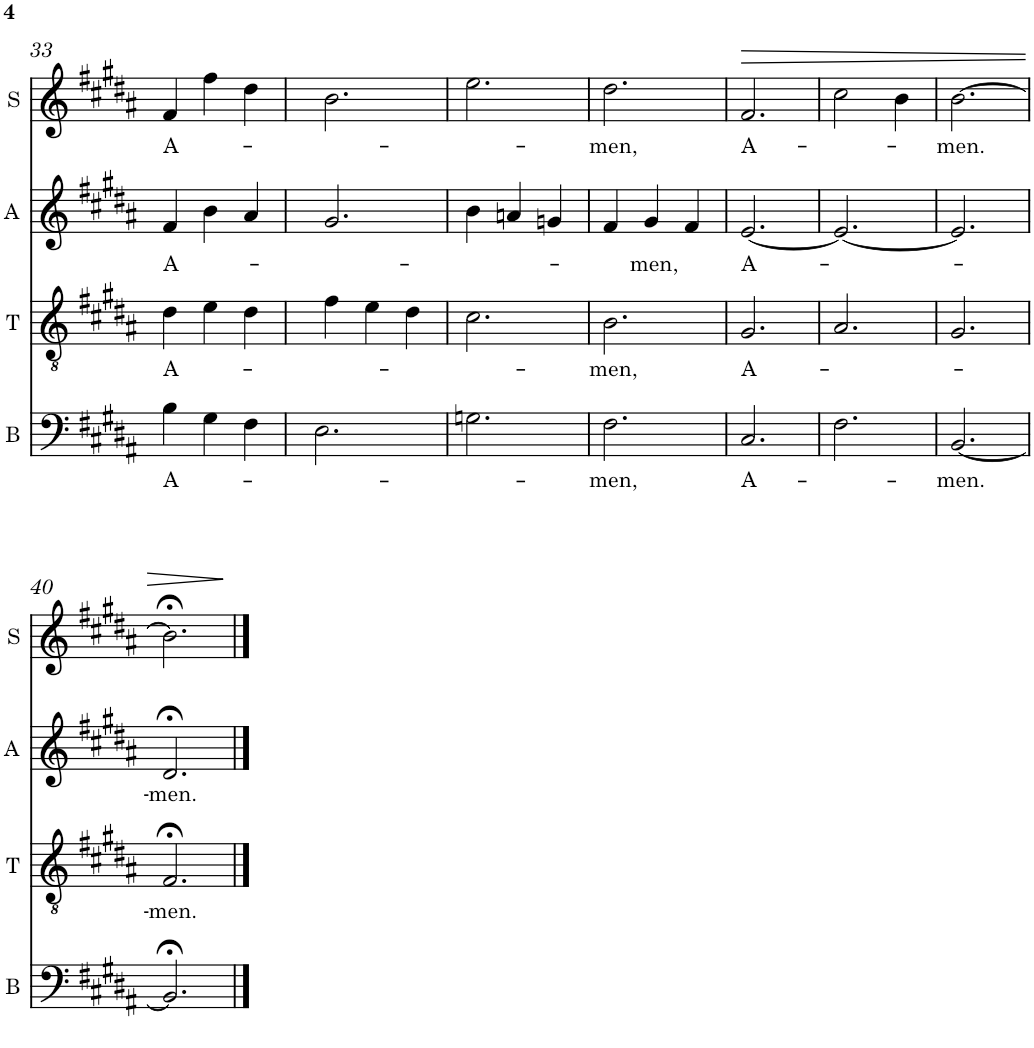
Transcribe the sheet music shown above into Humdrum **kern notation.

**kern	**text	**kern	**text	**kern	**text	**kern	**text	**dynam
*part4	*part4	*part3	*part3	*part2	*part2	*part1	*part1	*part1
*staff4	*staff4	*staff3	*staff3	*staff2	*staff2	*staff1	*staff1	*staff1
*I"Bas	*	*I"Tenor	*	*I"Alt	*	*I"Sopraan	*	*
*I'B	*	*I'T	*	*I'A	*	*I'S	*	*
!!LO:PB:g=z
*clefF4	*	*clefGv2	*	*clefG2	*	*clefG2	*	*
*k[f#c#g#d#a#]	*	*k[f#c#g#d#a#]	*	*k[f#c#g#d#a#]	*	*k[f#c#g#d#a#]	*	*
*B:	*	*B:	*	*B:	*	*B:	*	*
*M3/4	*	*M3/4	*	*M3/4	*	*M3/4	*	*
=33	=33	=33	=33	=33	=33	=33	=33	=33
!	!LO:LY:b	!	!LO:LY:b	!	!LO:LY:b	!	!LO:LY:b	!
4B\	A-	4d#\	A-	4f#/	A-	4f#/	A-	.
4G#\	.	4e\	.	4b\	.	4ff#\	.	.
4F#\	.	4d#\	.	4a#/	.	4dd#\	.	.
=34	=34	=34	=34	=34	=34	=34	=34	=34
2.E\	.	4f#\	.	2.g#/	.	2.b\	.	.
.	.	4e\	.	.	.	.	.	.
.	.	4d#\	.	.	.	.	.	.
=35	=35	=35	=35	=35	=35	=35	=35	=35
2.Gn\	.	2.c#\	.	4b\	.	2.ee\	.	.
.	.	.	.	4an/	.	.	.	.
.	.	.	.	4gn/	.	.	.	.
=36	=36	=36	=36	=36	=36	=36	=36	=36
!	!LO:LY:b	!	!LO:LY:b	!	!	!	!LO:LY:b	!
2.F#\	-men,	2.B\	-men,	4f#/	.	2.dd#\	-men,	.
!	!	!	!	!	!LO:LY:b	!	!	!
.	.	.	.	4g#/	-men,	.	.	.
.	.	.	.	4f#/	.	.	.	.
=37	=37	=37	=37	=37	=37	=37	=37	=37
!	!LO:LY:b	!	!LO:LY:b	!	!LO:LY:b	!	!LO:LY:b	!LO:HP:b
2.C#/	A-	2.G#/	A-	[2.e/	A-	2.f#/	A-	>
=38	=38	=38	=38	=38	=38	=38	=38	=38
2.F#\	.	2.A#/	.	2.e/_	.	2cc#\	.	.
.	.	.	.	.	.	4b\	.	.
=39	=39	=39	=39	=39	=39	=39	=39	=39
!	!LO:LY:b	!	!	!	!	!	!LO:LY:b	!
[2.BB/	-men.	2.G#/	.	2.e/]	.	[2.b\	-men.	.
!!LO:LB:g=z
=40	=40	=40	=40	=40	=40	=40	=40	=40
!	!	!	!LO:LY:b	!	!LO:LY:b	!	!	!
2.BB;</]	.	2.F#;</	-men.	2.d#;</	-men.	2.b;<\]	.	.
.	.	.	.	.	.	.	.	]
==	==	==	==	==	==	==	==	==
*-	*-	*-	*-	*-	*-	*-	*-	*-
